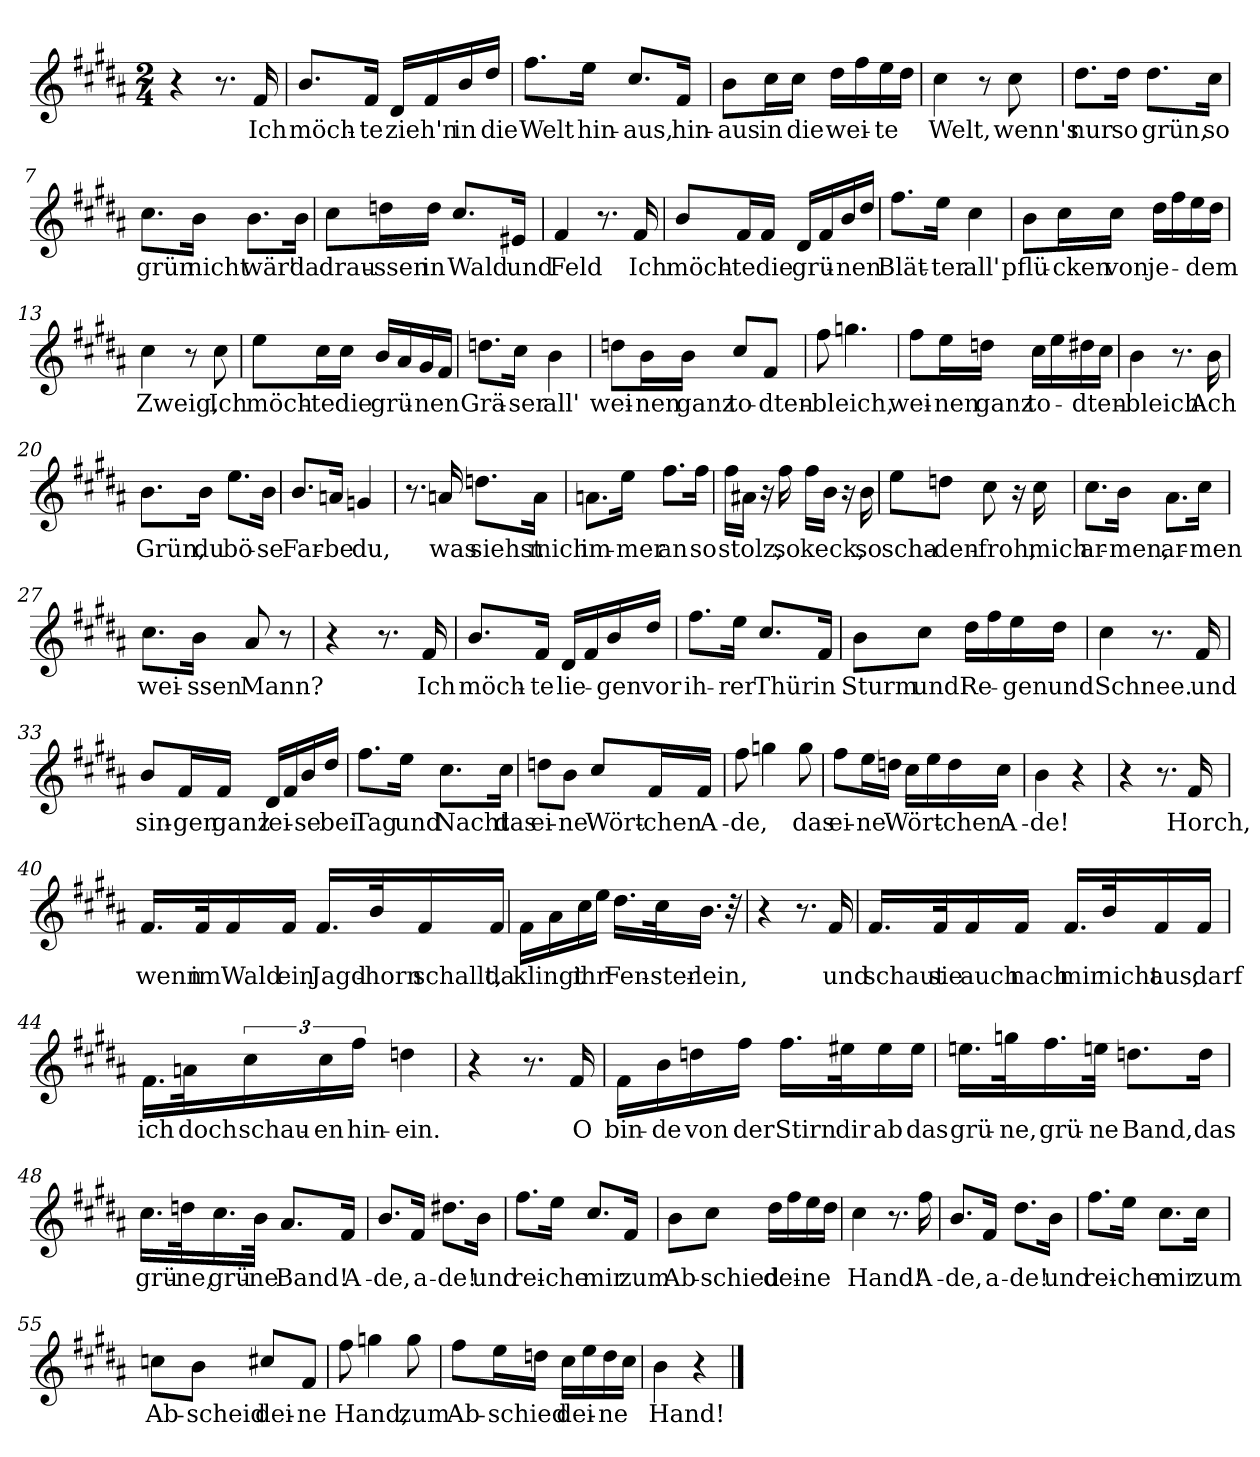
**kern	**text
*part1	*part1
*staff1	*staff1
*clefG2	*
*k[f#c#g#d#a#]	*
*M2/4	*
=1	=1
4r	.
8.r	.
!	!LO:LY:b
16f#/	Ich
=2	=2
!	!LO:LY:b
8.b/L	möch-
!	!LO:LY:b
16f#/Jk	-te
!	!LO:LY:b
16d#/LL	zieh'n
16f#/	.
!	!LO:LY:b
16b/	in
!	!LO:LY:b
16dd#/JJ	die
=3	=3
!	!LO:LY:b
8.ff#\L	Welt
!	!LO:LY:b
16ee\Jk	hin-
!	!LO:LY:b
8.cc#/L	-aus,
!	!LO:LY:b
16f#/Jk	hin-
=4	=4
!	!LO:LY:b
8b\L	-aus
!	!LO:LY:b
16cc#\L	in
!	!LO:LY:b
16cc#\JJ	die
!	!LO:LY:b
16dd#\LL	wei-
16ff#\	.
!	!LO:LY:b
16ee\	-te
16dd#\JJ	.
=5	=5
!	!LO:LY:b
4cc#\	Welt,
8r	.
!	!LO:LY:b
8cc#\	wenn's
=6	=6
!	!LO:LY:b
8.dd#\L	nur
!	!LO:LY:b
16dd#\Jk	so
!	!LO:LY:b
8.dd#\L	grün,
!	!LO:LY:b
16cc#\Jk	so
!!LO:LB:g=z
=7	=7
!	!LO:LY:b
8.cc#\L	grün
!	!LO:LY:b
16b\Jk	nicht
!	!LO:LY:b
8.b\L	wär'
!	!LO:LY:b
16b\Jk	da
=8	=8
!	!LO:LY:b
8cc#\L	drau-
!	!LO:LY:b
16ddn\L	-ssen
!	!LO:LY:b
16dd\JJ	in
!	!LO:LY:b
8.cc#/L	Wald
!	!LO:LY:b
16e#X/Jk	und
=9	=9
!	!LO:LY:b
4f#/	Feld
8.r	.
!	!LO:LY:b
16f#/	Ich
=10	=10
!	!LO:LY:b
8b/L	möch-
!	!LO:LY:b
16f#/L	-te
!	!LO:LY:b
16f#/JJ	die
!	!LO:LY:b
16d#/LL	grü-
16f#/	.
!	!LO:LY:b
16b/	-nen
16dd#/JJ	.
=11	=11
!	!LO:LY:b
8.ff#\L	Blät-
!	!LO:LY:b
16ee\Jk	-ter
!	!LO:LY:b
4cc#\	all'
=12	=12
!	!LO:LY:b
8b\L	pflü-
!	!LO:LY:b
16cc#\L	-cken
!	!LO:LY:b
16cc#\JJ	von
!	!LO:LY:b
16dd#\LL	je-
16ff#\	.
!	!LO:LY:b
16ee\	-dem
16dd#\JJ	.
!!LO:LB:g=z
=13	=13
!	!LO:LY:b
4cc#\	Zweig,
8r	.
!	!LO:LY:b
8cc#\	Ich
=14	=14
!	!LO:LY:b
8ee\L	möch-
!	!LO:LY:b
16cc#\L	-te
!	!LO:LY:b
16cc#\JJ	die
!	!LO:LY:b
16b/LL	grü-
16a#/	.
!	!LO:LY:b
16g#/	-nen
16f#/JJ	.
=15	=15
!	!LO:LY:b
8.ddn\L	Grä-
!	!LO:LY:b
16cc#\Jk	-ser
!	!LO:LY:b
4b\	all'
=16	=16
!	!LO:LY:b
8ddn\L	wei-
!	!LO:LY:b
16b\L	-nen
!	!LO:LY:b
16b\JJ	ganz
!	!LO:LY:b
8cc#/L	to-
!	!LO:LY:b
8f#/J	-dten-
=17	=17
!	!LO:LY:b
8ff#\	-bleich,
4.ggn\	.
=18	=18
!	!LO:LY:b
8ff#\L	wei-
!	!LO:LY:b
16ee\L	-nen
!	!LO:LY:b
16ddn\JJ	ganz
!	!LO:LY:b
16cc#\LL	to-
16ee\	.
!	!LO:LY:b
16dd#X\	-dten-
16cc#\JJ	.
=19	=19
!	!LO:LY:b
4b\	-bleich
8.r	.
!	!LO:LY:b
16b\	Ach
!!LO:LB:g=z
=20	=20
!	!LO:LY:b
8.b\L	Grün,
!	!LO:LY:b
16b\Jk	du
!	!LO:LY:b
8.ee\L	bö-
!	!LO:LY:b
16b\Jk	-se
=21	=21
!	!LO:LY:b
8.b/L	Far-
!	!LO:LY:b
16an/Jk	-be
!	!LO:LY:b
4gn/	du,
=22	=22
8.r	.
!	!LO:LY:b
16an/	was
!	!LO:LY:b
8.ddn\L	siehst
!	!LO:LY:b
16a\Jk	mich
=23	=23
!	!LO:LY:b
8.an\L	im-
!	!LO:LY:b
16ee\Jk	-mer
!	!LO:LY:b
8.ff#\L	an
!	!LO:LY:b
16ff#\Jk	so
=24	=24
!	!LO:LY:b
16ff#\LL	stolz,
16a#X\JJ	.
16r	.
!	!LO:LY:b
16ff#\	so
!	!LO:LY:b
16ff#\LL	keck,
16b\JJ	.
16r	.
!	!LO:LY:b
16b\	so
=25	=25
!	!LO:LY:b
8ee\L	scha-
!	!LO:LY:b
8ddn\J	-den-
!	!LO:LY:b
8cc#\	-froh,
16r	.
!	!LO:LY:b
16cc#\	mich
!!LO:LB:g=z
=26	=26
!	!LO:LY:b
8.cc#\L	ar-
!	!LO:LY:b
16b\Jk	-men,
!	!LO:LY:b
8.a#\L	ar-
!	!LO:LY:b
16cc#\Jk	-men
=27	=27
!	!LO:LY:b
8.cc#\L	wei-
!	!LO:LY:b
16b\Jk	-ssen
!	!LO:LY:b
8a#/	Mann?
8r	.
=28	=28
4r	.
8.r	.
!	!LO:LY:b
16f#/	Ich
=29	=29
!	!LO:LY:b
8.b/L	möch-
!	!LO:LY:b
16f#/Jk	-te
!	!LO:LY:b
16d#/LL	lie-
16f#/	.
!	!LO:LY:b
16b/	-gen
!	!LO:LY:b
16dd#/JJ	vor
=30	=30
!	!LO:LY:b
8.ff#\L	ih-
!	!LO:LY:b
16ee\Jk	-rer
!	!LO:LY:b
8.cc#/L	Thür
!	!LO:LY:b
16f#/Jk	in
=31	=31
!	!LO:LY:b
8b\L	Sturm
!	!LO:LY:b
8cc#\J	und
!	!LO:LY:b
16dd#\LL	Re-
16ff#\	.
!	!LO:LY:b
16ee\	-gen
!	!LO:LY:b
16dd#\JJ	und
!!LO:LB:g=z
=32	=32
!	!LO:LY:b
4cc#\	Schnee.
8.r	.
!	!LO:LY:b
16f#/	und
=33	=33
!	!LO:LY:b
8b/L	sin-
!	!LO:LY:b
16f#/L	-gen
!	!LO:LY:b
16f#/JJ	ganz
!	!LO:LY:b
16d#/LL	lei-
16f#/	.
!	!LO:LY:b
16b/	-se
!	!LO:LY:b
16dd#/JJ	bei
=34	=34
!	!LO:LY:b
8.ff#\L	Tag
!	!LO:LY:b
16ee\Jk	und
!	!LO:LY:b
8.cc#\L	Nacht
!	!LO:LY:b
16cc#\Jk	das
=35	=35
!	!LO:LY:b
8ddn\L	ei-
!	!LO:LY:b
8b\J	-ne
!	!LO:LY:b
8cc#/L	Wört-
!	!LO:LY:b
16f#/L	-chen
!	!LO:LY:b
16f#/JJ	A-
=36	=36
!	!LO:LY:b
8ff#\	-de,
4ggn\	.
!	!LO:LY:b
8gg\	das
=37	=37
!	!LO:LY:b
8ff#\L	ei-
!	!LO:LY:b
16ee\L	-ne
16ddn\JJ	.
!	!LO:LY:b
16cc#\LL	Wört-
16ee\	.
!	!LO:LY:b
16dd\	-chen
!	!LO:LY:b
16cc#\JJ	A-
!!LO:LB:g=z
=38	=38
!	!LO:LY:b
4b\	-de!
4r	.
=39	=39
4r	.
8.r	.
!	!LO:LY:b
16f#/	Horch,
=40	=40
!	!LO:LY:b
16.f#/LL	wenn
!	!LO:LY:b
32f#/K	im
!	!LO:LY:b
16f#/	Wald
!	!LO:LY:b
16f#/JJ	ein
!	!LO:LY:b
16.f#/LL	Jagd-
!	!LO:LY:b
32b/K	-horn
!	!LO:LY:b
16f#/	schallt,
!	!LO:LY:b
16f#/JJ	da
=41	=41
!	!LO:LY:b
16f#\LL	klingt
16a#\	.
!	!LO:LY:b
16cc#\	ihr
16ee\JJ	.
!	!LO:LY:b
16.dd#\LL	Fen-
!	!LO:LY:b
32cc#\K	-ster-
!	!LO:LY:b
16.b\JJ	-lein,
32r	.
=42	=42
4r	.
8.r	.
!	!LO:LY:b
16f#/	und
!!LO:LB:g=z
=43	=43
!	!LO:LY:b
16.f#/LL	schaut
!	!LO:LY:b
32f#/K	sie
!	!LO:LY:b
16f#/	auch
!	!LO:LY:b
16f#/JJ	nach
!	!LO:LY:b
16.f#/LL	mir
!	!LO:LY:b
32b/K	nicht
!	!LO:LY:b
16f#/	aus,
!	!LO:LY:b
16f#/JJ	darf
=44	=44
!	!LO:LY:b
16.f#\LL	ich
!	!LO:LY:b
32an\K	doch
!	!LO:LY:b
24cc#\	schau-
!	!LO:LY:b
24cc#\	-en
!	!LO:LY:b
24ff#\JJ	hin-
!	!LO:LY:b
4ddn\	-ein.
=45	=45
4r	.
8.r	.
!	!LO:LY:b
16f#/	O
=46	=46
!	!LO:LY:b
16f#\LL	bin-
!	!LO:LY:b
16b\	-de
!	!LO:LY:b
16ddn\	von
!	!LO:LY:b
16ff#\JJ	der
!	!LO:LY:b
16.ff#\LL	Stirn
!	!LO:LY:b
32ee#X\K	dir
!	!LO:LY:b
16ee#\	ab
!	!LO:LY:b
16ee#\JJ	das
!!LO:LB:g=z
=47	=47
!	!LO:LY:b
16.een\LL	grü-
!	!LO:LY:b
32ggn\K	ne,
!	!LO:LY:b
16.ff#\	grü-
!	!LO:LY:b
32een\JJk	-ne
!	!LO:LY:b
8.ddn\L	Band,
!	!LO:LY:b
16dd\Jk	das
=48	=48
!	!LO:LY:b
16.cc#\LL	grü-
!	!LO:LY:b
32ddn\K	-ne,
!	!LO:LY:b
16.cc#\	grü-
!	!LO:LY:b
32b\JJk	-ne
!	!LO:LY:b
8.a#/L	Band!
!	!LO:LY:b
16f#/Jk	A-
=49	=49
!	!LO:LY:b
8.b/L	-de,
!	!LO:LY:b
16f#/Jk	a-
!	!LO:LY:b
8.dd#X\L	-de!
!	!LO:LY:b
16b\Jk	und
=50	=50
!	!LO:LY:b
8.ff#\L	rei-
!	!LO:LY:b
16ee\Jk	-che
!	!LO:LY:b
8.cc#/L	mir
!	!LO:LY:b
16f#/Jk	zum
=51	=51
!	!LO:LY:b
8b\L	Ab-
!	!LO:LY:b
8cc#\J	-schied
!	!LO:LY:b
16dd#\LL	dei-
16ff#\	.
!	!LO:LY:b
16ee\	-ne
16dd#\JJ	.
!!LO:LB:g=z
=52	=52
!	!LO:LY:b
4cc#\	Hand!
8.r	.
!	!LO:LY:b
16ff#\	A-
=53	=53
!	!LO:LY:b
8.b/L	-de,
!	!LO:LY:b
16f#/Jk	a-
!	!LO:LY:b
8.dd#\L	-de!
!	!LO:LY:b
16b\Jk	und
=54	=54
!	!LO:LY:b
8.ff#\L	rei-
!	!LO:LY:b
16ee\Jk	-che
!	!LO:LY:b
8.cc#\L	mir
!	!LO:LY:b
16cc#\Jk	zum
=55	=55
!	!LO:LY:b
8ccn\L	Ab-
!	!LO:LY:b
8b\J	-scheid
!	!LO:LY:b
8cc#X/L	dei-
!	!LO:LY:b
8f#/J	-ne
=56	=56
!	!LO:LY:b
8ff#\	Hand,
4ggn\	.
!	!LO:LY:b
8gg\	zum
=57	=57
!	!LO:LY:b
8ff#\L	Ab-
!	!LO:LY:b
16ee\L	-schied
16ddn\JJ	.
!	!LO:LY:b
16cc#\LL	dei-
16ee\	.
!	!LO:LY:b
16dd\	-ne
16cc#\JJ	.
=58	=58
!	!LO:LY:b
4b\	Hand!
4r	.
==	==
*-	*-
